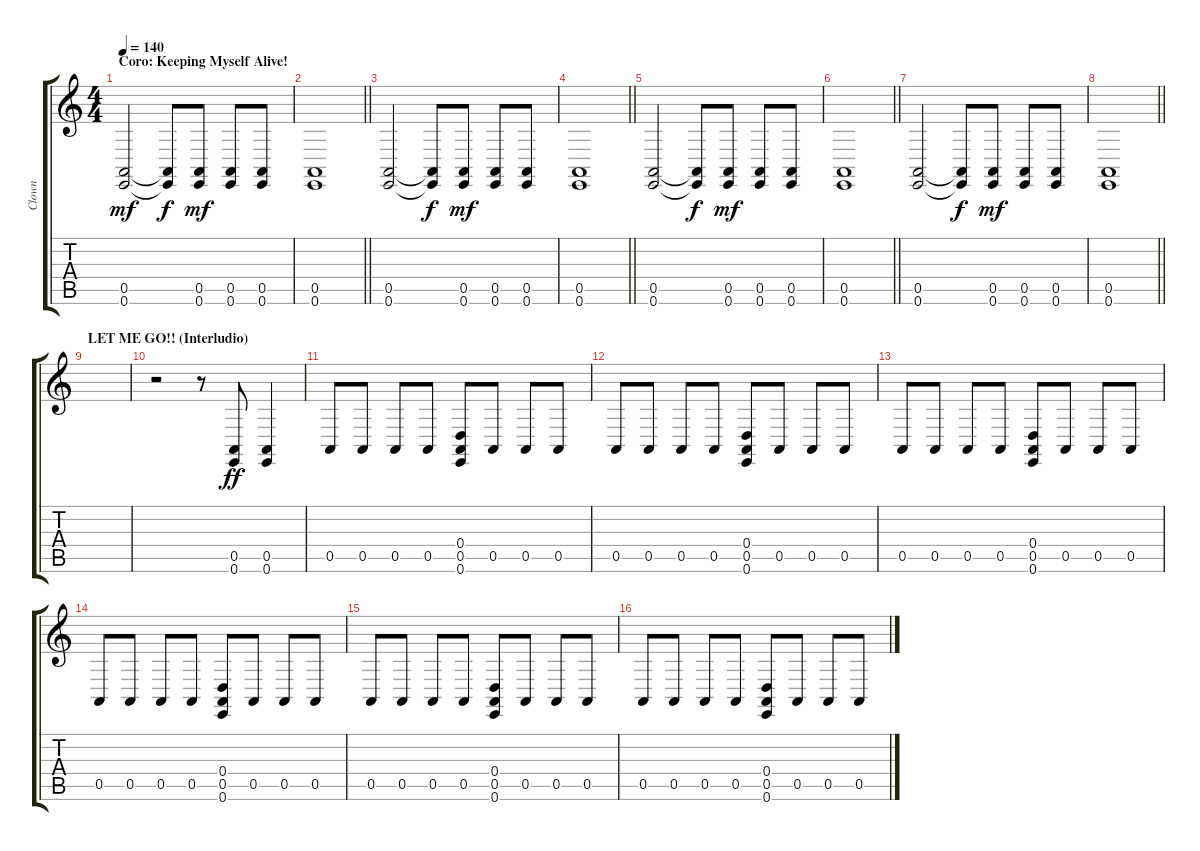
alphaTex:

\track ("Clown" "Clown") {instrument melodictom}
\staff {score tabs}
\tuning (E4 B3 G3 D3 A2 E2) {hide}
\ts (4 4)
\section ("" "Coro: Keeping Myself Alive! ")
\tempo 140
\clef g2
\ks c
(0.5 0.6).2{dy mf} (0.5{t} 0.6{t}).8{dy f} (0.5 0.6).8{dy mf} (0.5 0.6).8 (0.5 0.6).8 |
\barLineRight lightlight
(0.5 0.6).1 |
(0.5 0.6).2 (0.5{t} 0.6{t}).8{dy f} (0.5 0.6).8{dy mf} (0.5 0.6).8 (0.5 0.6).8 |
\barLineRight lightlight
(0.5 0.6).1 |
(0.5 0.6).2 (0.5{t} 0.6{t}).8{dy f} (0.5 0.6).8{dy mf} (0.5 0.6).8 (0.5 0.6).8 |
\barLineRight lightlight
(0.5 0.6).1 |
(0.5 0.6).2 (0.5{t} 0.6{t}).8{dy f} (0.5 0.6).8{dy mf} (0.5 0.6).8 (0.5 0.6).8 |
\barLineRight lightlight
(0.5 0.6).1 |
\section ("" "LET ME GO!! (Interludio)")
|
r.2 r.8 (0.5 0.6).8{dy ff} (0.5 0.6).4 |
0.5.8 0.5.8 0.5.8 0.5.8 (0.4 0.5 0.6).8 0.5.8 0.5.8 0.5.8 |
0.5.8 0.5.8 0.5.8 0.5.8 (0.4 0.5 0.6).8 0.5.8 0.5.8 0.5.8 |
0.5.8 0.5.8 0.5.8 0.5.8 (0.4 0.5 0.6).8 0.5.8 0.5.8 0.5.8 |
0.5.8 0.5.8 0.5.8 0.5.8 (0.4 0.5 0.6).8 0.5.8 0.5.8 0.5.8 |
0.5.8 0.5.8 0.5.8 0.5.8 (0.4 0.5 0.6).8 0.5.8 0.5.8 0.5.8 |
0.5.8 0.5.8 0.5.8 0.5.8 (0.4 0.5 0.6).8 0.5.8 0.5.8 0.5.8
